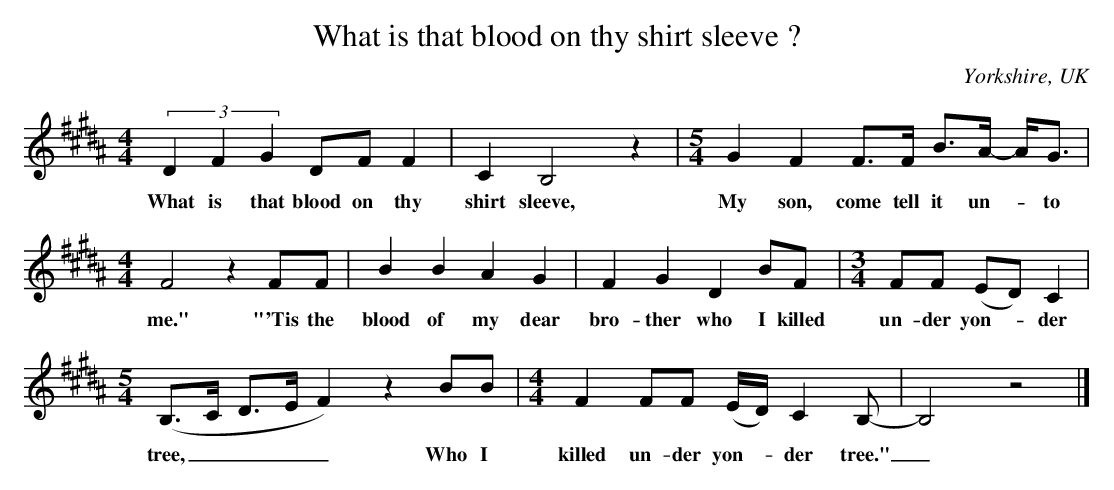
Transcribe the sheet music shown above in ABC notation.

X:1
T:What is that blood on thy shirt sleeve ?
O:Yorkshire, UK
M:4/4
L:1/4
K:B
(3D F G D/F/ F|C B,2 z|[M:5/4]G F F3/4F// B3/4A//- A//G3/4|
w: What is that blood on thy shirt sleeve, My son, come tell it un-_ to
[M:4/4]F2 zF/F/|B B A G|F G D B/F/|[M:3/4]F/F/ (E/D/) C|
w: me." "'Tis the blood of my dear bro- ther who I killed un- der yon-_ der
[M:5/4](B,3/4C// D3/4E// F) zB/B/|[M:4/4]F F/F/ (E//D//) C B,/-|B,2 z2|]
w: tree,____ Who I killed un- der yon-_ der tree."_
